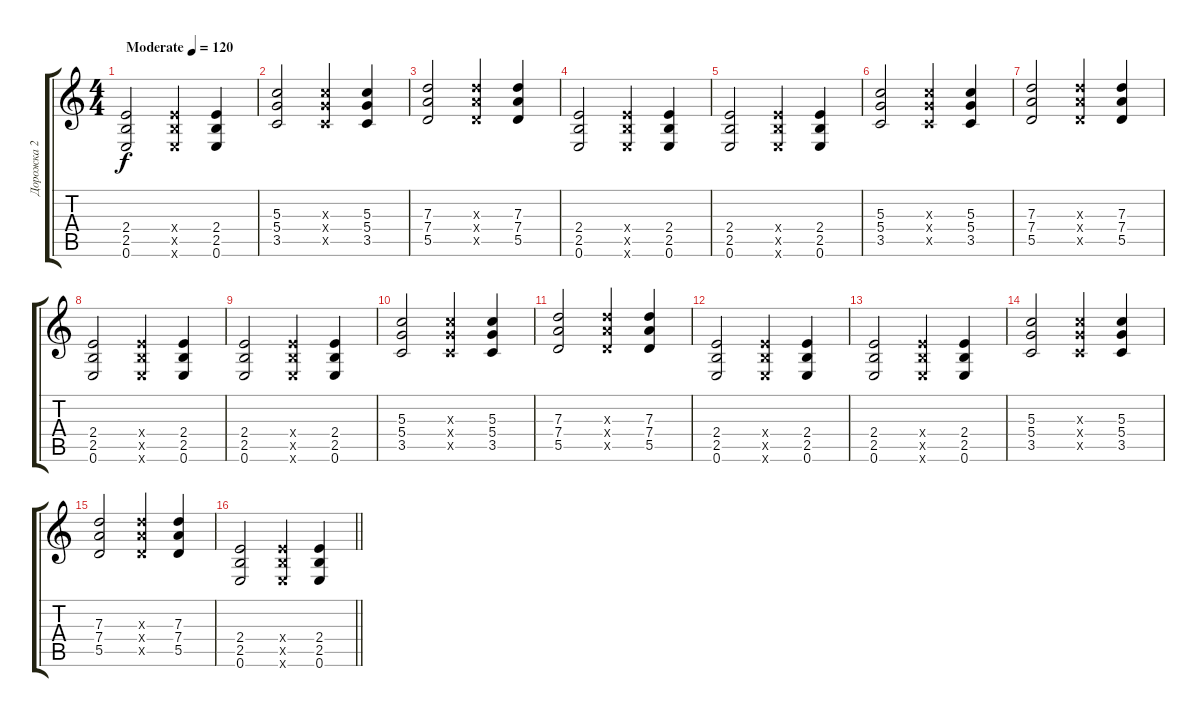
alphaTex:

\track ("Дорожка 2" "Дорожка 2") {instrument distortionguitar}
\staff {score tabs}
\tuning (E4 B3 G3 D3 A2 E2) {hide}
\ts (4 4)
\tempo (120 "Moderate")
\clef g2
\ks c
(2.4 2.5 0.6).2{dy f instrument distortionguitar} (2.4{x} 2.5{x} 0.6{x}).4 (2.4 2.5 0.6).4 |
(5.3 5.4 3.5).2 (5.3{x} 5.4{x} 3.5{x}).4 (5.3 5.4 3.5).4 |
(7.3 7.4 5.5).2 (7.3{x} 7.4{x} 5.5{x}).4 (7.3 7.4 5.5).4 |
(2.4 2.5 0.6).2 (2.4{x} 2.5{x} 0.6{x}).4 (2.4 2.5 0.6).4 |
(2.4 2.5 0.6).2 (2.4{x} 2.5{x} 0.6{x}).4 (2.4 2.5 0.6).4 |
(5.3 5.4 3.5).2 (5.3{x} 5.4{x} 3.5{x}).4 (5.3 5.4 3.5).4 |
(7.3 7.4 5.5).2 (7.3{x} 7.4{x} 5.5{x}).4 (7.3 7.4 5.5).4 |
(2.4 2.5 0.6).2 (2.4{x} 2.5{x} 0.6{x}).4 (2.4 2.5 0.6).4 |
(2.4 2.5 0.6).2 (2.4{x} 2.5{x} 0.6{x}).4 (2.4 2.5 0.6).4 |
(5.3 5.4 3.5).2 (5.3{x} 5.4{x} 3.5{x}).4 (5.3 5.4 3.5).4 |
(7.3 7.4 5.5).2 (7.3{x} 7.4{x} 5.5{x}).4 (7.3 7.4 5.5).4 |
(2.4 2.5 0.6).2 (2.4{x} 2.5{x} 0.6{x}).4 (2.4 2.5 0.6).4 |
(2.4 2.5 0.6).2 (2.4{x} 2.5{x} 0.6{x}).4 (2.4 2.5 0.6).4 |
(5.3 5.4 3.5).2 (5.3{x} 5.4{x} 3.5{x}).4 (5.3 5.4 3.5).4 |
(7.3 7.4 5.5).2 (7.3{x} 7.4{x} 5.5{x}).4 (7.3 7.4 5.5).4 |
\barLineRight lightlight
(2.4 2.5 0.6).2 (2.4{x} 2.5{x} 0.6{x}).4 (2.4 2.5 0.6).4
